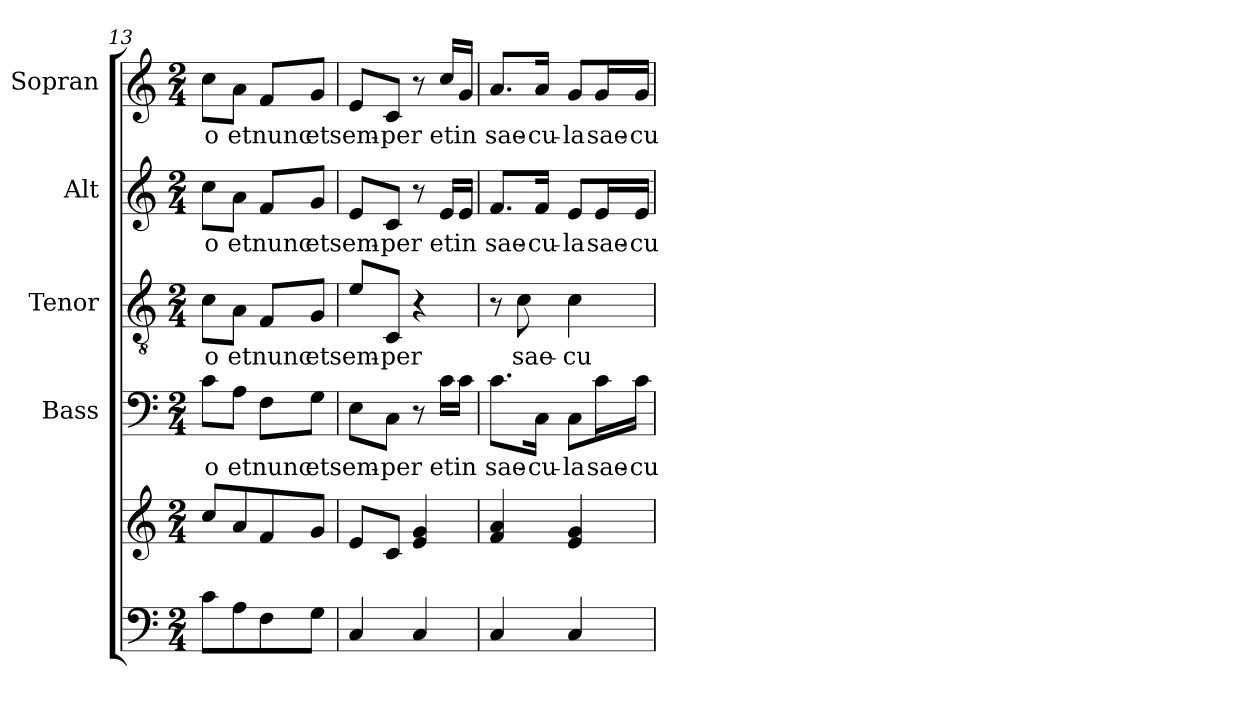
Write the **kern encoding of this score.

**kern	**kern	**kern	**text	**kern	**text	**kern	**text	**kern	**text
*part5	*part5	*part4	*part4	*part3	*part3	*part2	*part2	*part1	*part1
*staff6	*staff5	*staff4	*staff4	*staff3	*staff3	*staff2	*staff2	*staff1	*staff1
*	*	*I"Bass	*	*I"Tenor	*	*I"Alt	*	*I"Sopran	*
*	*	*I'B.	*	*I'T.	*	*I'A.	*	*I'S.	*
!!LO:PB:g=z
*clefF4	*clefG2	*clefF4	*	*clefGv2	*	*clefG2	*	*clefG2	*
*k[]	*k[]	*k[]	*	*k[]	*	*k[]	*	*k[]	*
*C:	*C:	*C:	*	*C:	*	*C:	*	*C:	*
*M2/4	*M2/4	*M2/4	*	*M2/4	*	*M2/4	*	*M2/4	*
=13	=13	=13	=13	=13	=13	=13	=13	=13	=13
!	!	!	!LO:LY:b	!	!LO:LY:b	!	!LO:LY:b	!	!LO:LY:b
8c\L	8cc/L	8c\L	-o	8c\L	-o	8cc\L	-o	8cc\L	-o
!	!	!	!LO:LY:b	!	!LO:LY:b	!	!LO:LY:b	!	!LO:LY:b
8A\	8a/	8A\J	et	8A\J	et	8a\J	et	8a\J	et
!	!	!	!LO:LY:b	!	!LO:LY:b	!	!LO:LY:b	!	!LO:LY:b
8F\	8f/	8F\L	nunc	8F/L	nunc	8f/L	nunc	8f/L	nunc
!	!	!	!LO:LY:b	!	!LO:LY:b	!	!LO:LY:b	!	!LO:LY:b
8G\J	8g/J	8G\J	et	8G/J	et	8g/J	et	8g/J	et
=14	=14	=14	=14	=14	=14	=14	=14	=14	=14
!	!	!	!LO:LY:b	!	!LO:LY:b	!	!LO:LY:b	!	!LO:LY:b
4C/	8e/L	8E\L	sem-	8e/L	sem-	8e/L	sem-	8e/L	sem-
!	!	!	!LO:LY:b	!	!LO:LY:b	!	!LO:LY:b	!	!LO:LY:b
.	8c/J	8C\J	-per	8C/J	-per	8c/J	-per	8c/J	-per
4C/	4e/ 4g/	8r	.	4r	.	8r	.	8r	.
!	!	!	!LO:LY:b	!	!	!	!LO:LY:b	!	!LO:LY:b
.	.	16c\LL	et	.	.	16e/LL	et	16cc/LL	et
!	!	!	!LO:LY:b	!	!	!	!LO:LY:b	!	!LO:LY:b
.	.	16c\JJ	in	.	.	16e/JJ	in	16g/JJ	in
=15	=15	=15	=15	=15	=15	=15	=15	=15	=15
!	!	!	!LO:LY:b	!	!	!	!LO:LY:b	!	!LO:LY:b
4C/	4f/ 4a/	8.c\L	sae-	8r	.	8.f/L	sae-	8.a/L	sae-
!	!	!	!	!	!LO:LY:b	!	!	!	!
.	.	.	.	8c\	sae-	.	.	.	.
!	!	!	!LO:LY:b	!	!	!	!LO:LY:b	!	!LO:LY:b
.	.	16C\Jk	-cu-	.	.	16f/Jk	-cu-	16a/Jk	-cu-
!	!	!	!LO:LY:b	!	!LO:LY:b	!	!LO:LY:b	!	!LO:LY:b
4C/	4e/ 4g/	8C\L	-la	4c\	-cu-	8e/L	-la	8g/L	-la
!	!	!	!LO:LY:b	!	!	!	!LO:LY:b	!	!LO:LY:b
.	.	16c\L	sae-	.	.	16e/L	sae-	16g/L	sae-
!	!	!	!LO:LY:b	!	!	!	!LO:LY:b	!	!LO:LY:b
.	.	16c\JJ	-cu-	.	.	16e/JJ	-cu-	16g/JJ	-cu-
=	=	=	=	=	=	=	=	=	=
*-	*-	*-	*-	*-	*-	*-	*-	*-	*-
